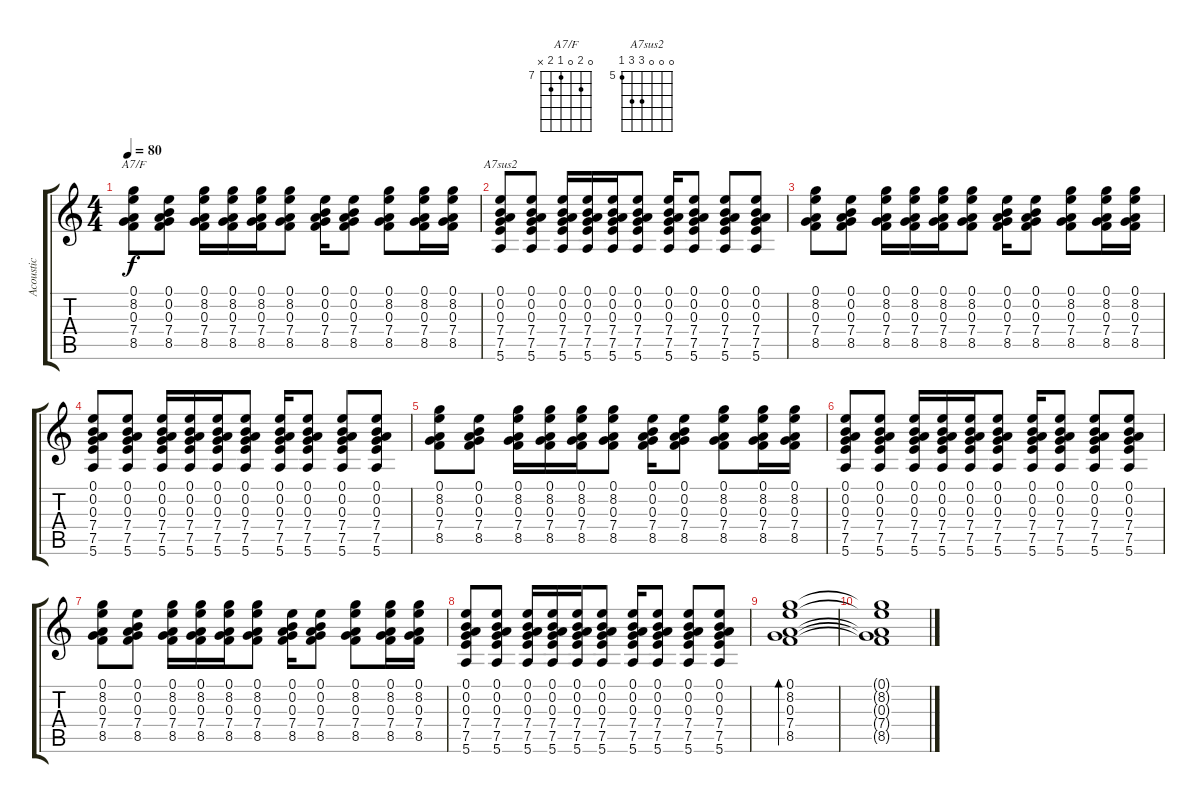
\track ("Acoustic" "Acoustic") {instrument acousticguitarsteel}
\staff {score tabs}
\tuning (E4 B3 G3 D3 A2 E2) {hide}
\chord ("A7/F" 0 8 0 7 8 x) {firstfret 7}
\chord ("A7sus2" 0 0 0 7 7 5) {firstfret 5}
\ts (4 4)
\tempo 80
\clef g2
\ks c
(0.1 8.2 0.3 7.4 8.5).8{ch "A7/F" dy f} (0.1 0.2 0.3 7.4 8.5).8 (0.1 8.2 0.3 7.4 8.5).16 (0.1 8.2 0.3 7.4 8.5).16 (0.1 8.2 0.3 7.4 8.5).16 (0.1 8.2 0.3 7.4 8.5).8 (0.1 0.2 0.3 7.4 8.5).16 (0.1 0.2 0.3 7.4 8.5).8 (0.1 8.2 0.3 7.4 8.5).8 (0.1 8.2 0.3 7.4 8.5).16 (0.1 8.2 0.3 7.4 8.5).16 |
(0.1 0.2 0.3 7.4 7.5 5.6).8{ch "A7sus2"} (0.1 0.2 0.3 7.4 7.5 5.6).8 (0.1 0.2 0.3 7.4 7.5 5.6).16 (0.1 0.2 0.3 7.4 7.5 5.6).16 (0.1 0.2 0.3 7.4 7.5 5.6).16 (0.1 0.2 0.3 7.4 7.5 5.6).8 (0.1 0.2 0.3 7.4 7.5 5.6).16 (0.1 0.2 0.3 7.4 7.5 5.6).8 (0.1 0.2 0.3 7.4 7.5 5.6).8 (0.1 0.2 0.3 7.4 7.5 5.6).8 |
(0.1 8.2 0.3 7.4 8.5).8 (0.1 0.2 0.3 7.4 8.5).8 (0.1 8.2 0.3 7.4 8.5).16 (0.1 8.2 0.3 7.4 8.5).16 (0.1 8.2 0.3 7.4 8.5).16 (0.1 8.2 0.3 7.4 8.5).8 (0.1 0.2 0.3 7.4 8.5).16 (0.1 0.2 0.3 7.4 8.5).8 (0.1 8.2 0.3 7.4 8.5).8 (0.1 8.2 0.3 7.4 8.5).16 (0.1 8.2 0.3 7.4 8.5).16 |
(0.1 0.2 0.3 7.4 7.5 5.6).8 (0.1 0.2 0.3 7.4 7.5 5.6).8 (0.1 0.2 0.3 7.4 7.5 5.6).16 (0.1 0.2 0.3 7.4 7.5 5.6).16 (0.1 0.2 0.3 7.4 7.5 5.6).16 (0.1 0.2 0.3 7.4 7.5 5.6).8 (0.1 0.2 0.3 7.4 7.5 5.6).16 (0.1 0.2 0.3 7.4 7.5 5.6).8 (0.1 0.2 0.3 7.4 7.5 5.6).8 (0.1 0.2 0.3 7.4 7.5 5.6).8 |
(0.1 8.2 0.3 7.4 8.5).8 (0.1 0.2 0.3 7.4 8.5).8 (0.1 8.2 0.3 7.4 8.5).16 (0.1 8.2 0.3 7.4 8.5).16 (0.1 8.2 0.3 7.4 8.5).16 (0.1 8.2 0.3 7.4 8.5).8 (0.1 0.2 0.3 7.4 8.5).16 (0.1 0.2 0.3 7.4 8.5).8 (0.1 8.2 0.3 7.4 8.5).8 (0.1 8.2 0.3 7.4 8.5).16 (0.1 8.2 0.3 7.4 8.5).16 |
(0.1 0.2 0.3 7.4 7.5 5.6).8 (0.1 0.2 0.3 7.4 7.5 5.6).8 (0.1 0.2 0.3 7.4 7.5 5.6).16 (0.1 0.2 0.3 7.4 7.5 5.6).16 (0.1 0.2 0.3 7.4 7.5 5.6).16 (0.1 0.2 0.3 7.4 7.5 5.6).8 (0.1 0.2 0.3 7.4 7.5 5.6).16 (0.1 0.2 0.3 7.4 7.5 5.6).8 (0.1 0.2 0.3 7.4 7.5 5.6).8 (0.1 0.2 0.3 7.4 7.5 5.6).8 |
(0.1 8.2 0.3 7.4 8.5).8 (0.1 0.2 0.3 7.4 8.5).8 (0.1 8.2 0.3 7.4 8.5).16 (0.1 8.2 0.3 7.4 8.5).16 (0.1 8.2 0.3 7.4 8.5).16 (0.1 8.2 0.3 7.4 8.5).8 (0.1 0.2 0.3 7.4 8.5).16 (0.1 0.2 0.3 7.4 8.5).8 (0.1 8.2 0.3 7.4 8.5).8 (0.1 8.2 0.3 7.4 8.5).16 (0.1 8.2 0.3 7.4 8.5).16 |
(0.1 0.2 0.3 7.4 7.5 5.6).8 (0.1 0.2 0.3 7.4 7.5 5.6).8 (0.1 0.2 0.3 7.4 7.5 5.6).16 (0.1 0.2 0.3 7.4 7.5 5.6).16 (0.1 0.2 0.3 7.4 7.5 5.6).16 (0.1 0.2 0.3 7.4 7.5 5.6).8 (0.1 0.2 0.3 7.4 7.5 5.6).16 (0.1 0.2 0.3 7.4 7.5 5.6).8 (0.1 0.2 0.3 7.4 7.5 5.6).8 (0.1 0.2 0.3 7.4 7.5 5.6).8 |
(0.1 8.2 0.3 7.4 8.5).1{bd 60} |
(0.1{t} 8.2{t} 0.3{t} 7.4{t} 8.5{t}).1
